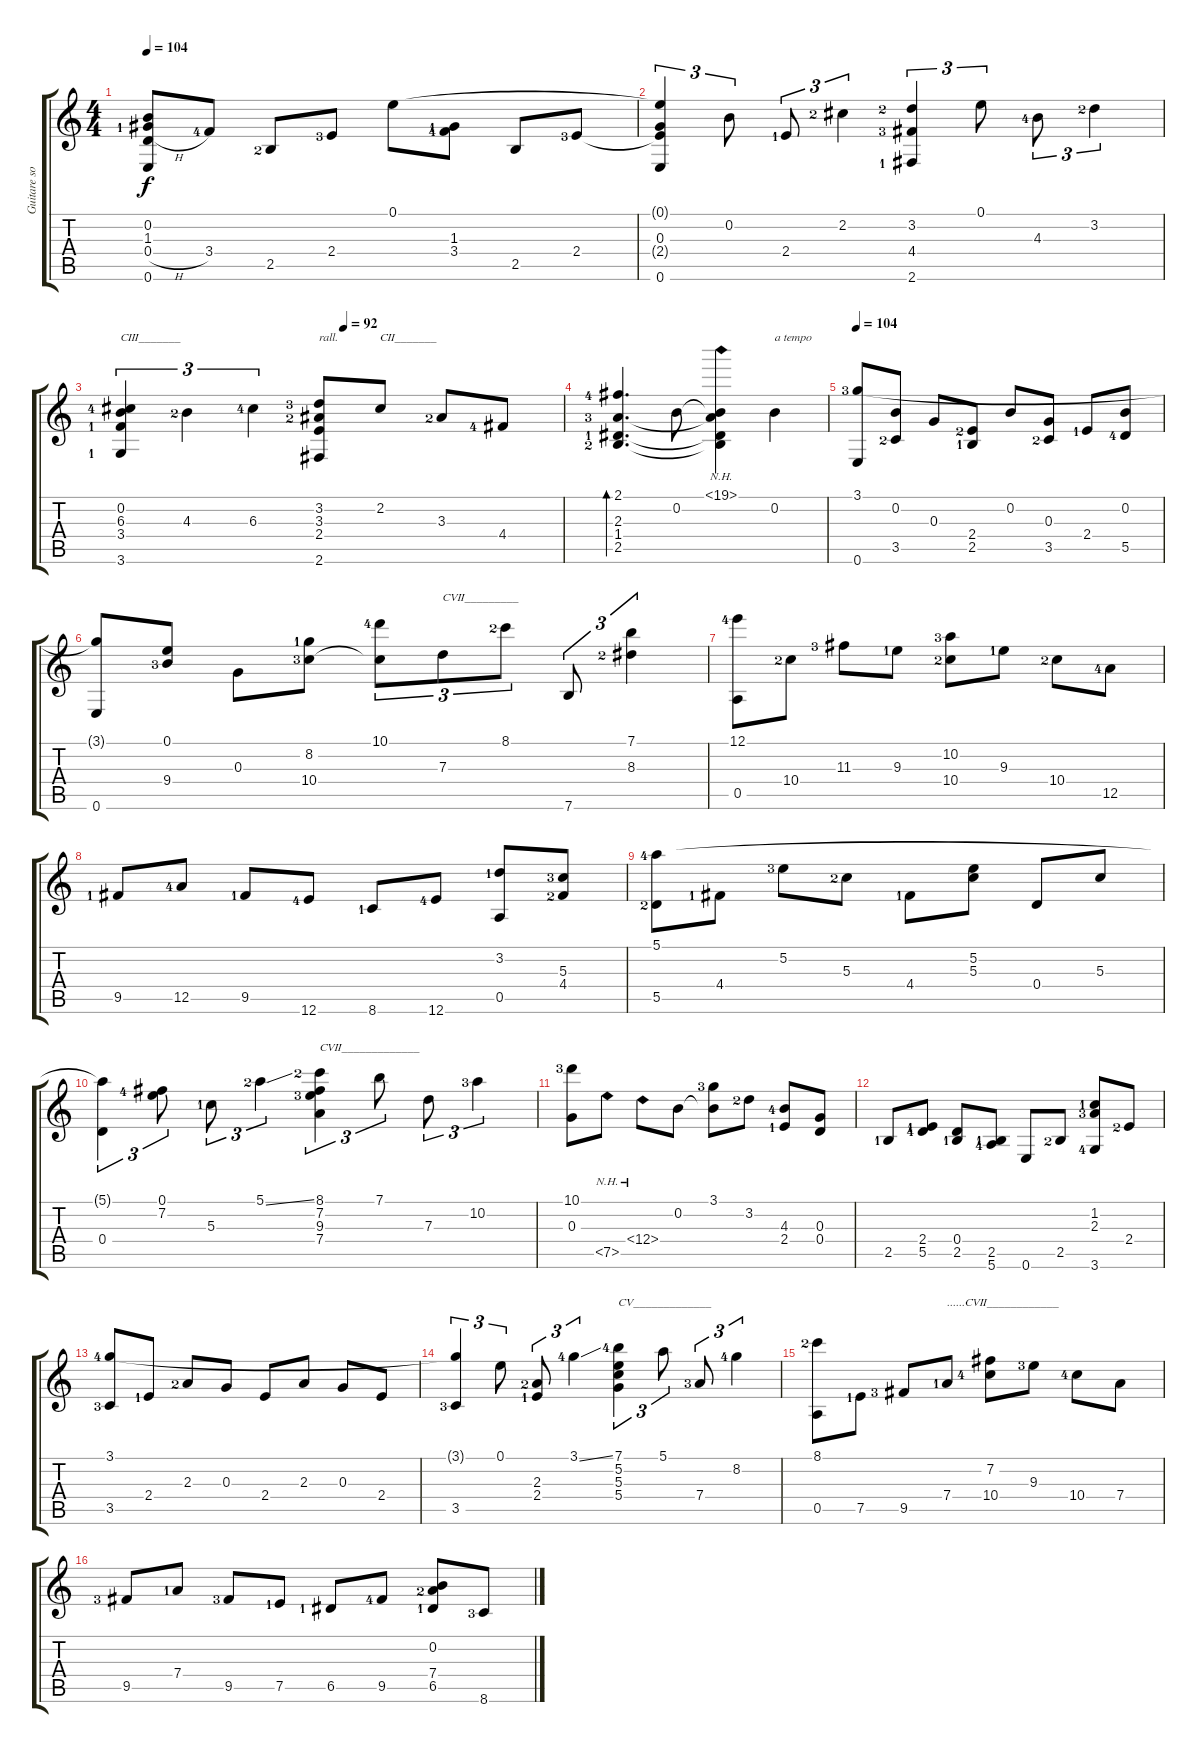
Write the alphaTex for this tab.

\track ("Guitare solo" "Guitare so") {instrument acousticguitarnylon}
\staff {score tabs}
\tuning (E4 B3 G3 D3 A2 E2) {hide}
\ts (4 4)
\tempo 104
\clef g2
\ks c
(0.2 1.3{lf 2} 0.4{h} 0.6).8{dy f} 3.4{lf 5}.8 2.5{lf 3}.8 2.4{lf 4}.8 0.1.8 (1.3{lf 2} 3.4{lf 5}).8 2.5.8 2.4{lf 4}.8 |
(0.1{t} 0.3 2.4{t} 0.6).4{tu (3 2)} 0.2.8{tu (3 2)} 2.4{lf 2}.8{tu (3 2)} 2.2{lf 3}.4{tu (3 2)} (3.2{lf 3} 4.4{lf 4} 2.6{lf 2}).4{tu (3 2)} 0.1.8{tu (3 2)} 4.3{lf 5}.8{tu (3 2)} 3.2{lf 3}.4{tu (3 2)} |
\tempo (92 0.5)
(0.2 6.3{lf 5} 3.4{lf 2} 3.6{lf 2}).4{tu (3 2) txt "CIII_______"} 4.3{lf 3}.4{tu (3 2)} 6.3{lf 5}.4{tu (3 2)} (3.2{lf 4} 3.3{lf 3} 2.4 2.6).8{txt "rall."} 2.2.8{txt "CII_______"} 3.3{lf 3}.8 4.4{lf 5}.8 |
(2.1{lf 5} 2.3{lf 4} 1.4{lf 2} 2.5{lf 3}).4{d bd 240} 0.2.8 (19.1{nh} 0.2{t} 2.3{t} 1.4{t} 2.5{t}).4 0.2.4{txt "a tempo"} |
\tempo 104
(3.1{lf 4} 0.6).8 (0.2 3.5{lf 3}).8 0.3.8 (2.4{lf 3} 2.5{lf 2}).8 0.2.8 (0.3 3.5{lf 3}).8 2.4{lf 2}.8 (0.2 5.5{lf 5}).8 |
(3.1{t} 0.6).8 (0.1 9.4{lf 4}).8 0.3.8 (8.2{lf 2} 10.4{lf 4}).8 (10.1{lf 5} 10.4{t}).8{tu (3 2)} 7.3.8{tu (3 2) txt "CVII_________"} 8.1{lf 3}.8{tu (3 2)} 7.6.8{tu (3 2)} (7.1 8.3{lf 3}).4{tu (3 2)} |
(12.1{lf 5} 0.5).8 10.4{lf 3}.8 11.3{lf 4}.8 9.3{lf 2}.8 (10.2{lf 4} 10.4{lf 3}).8 9.3{lf 2}.8 10.4{lf 3}.8 12.5{lf 5}.8 |
9.5{lf 2}.8 12.5{lf 5}.8 9.5{lf 2}.8 12.6{lf 5}.8 8.6{lf 2}.8 12.6{lf 5}.8 (3.2{lf 2} 0.5).8 (5.3{lf 4} 4.4{lf 3}).8 |
(5.1{lf 5} 5.5{lf 3}).8 4.4{lf 2}.8 5.2{lf 4}.8 5.3{lf 3}.8 4.4{lf 2}.8 (5.2 5.3).8 0.4.8 5.3.8 |
(5.1{t} 0.4).4{tu (3 2)} (0.1 7.2{lf 5}).8{tu (3 2)} 5.3{lf 2}.8{tu (3 2)} 5.1{ss lf 3}.4{tu (3 2)} (8.1{lf 3} 7.2 9.3{lf 4} 7.4).4{tu (3 2) txt "CVII_____________"} 7.1.8{tu (3 2)} 7.3.8{tu (3 2)} 10.2{lf 4}.4{tu (3 2)} |
(10.1{lf 4} 0.3).8 7.5{nh}.8 12.4{nh}.8 0.2.8 (3.1{lf 4} 0.2{t}).8 3.2{lf 3}.8 (4.3{lf 5} 2.4{lf 2}).8 (0.3 0.4).8 |
2.5{lf 2}.8 (2.4{lf 2} 5.5{lf 5}).8 (0.4 2.5{lf 2}).8 (2.5{lf 2} 5.6{lf 5}).8 0.6.8 2.5{lf 3}.8 (1.2{lf 2} 2.3{lf 4} 3.6{lf 5}).8 2.4{lf 3}.8 |
(3.1{lf 5} 3.5{lf 4}).8 2.4{lf 2}.8 2.3{lf 3}.8 0.3.8 2.4.8 2.3.8 0.3.8 2.4.8 |
(3.1{t} 3.5{lf 4}).4{tu (3 2)} 0.1.8{tu (3 2)} (2.3{lf 3} 2.4{lf 2}).8{tu (3 2)} 3.1{ss lf 5}.4{tu (3 2)} (7.1{lf 5} 5.2 5.3 5.4).4{tu (3 2) txt "CV_____________"} 5.1.8{tu (3 2)} 7.4{lf 4}.8{tu (3 2)} 8.2{lf 5}.4{tu (3 2)} |
(8.1{lf 3} 0.5).8 7.5{lf 2}.8 9.5{lf 4}.8 7.4{lf 2}.8{txt "......CVII____________"} (7.2 10.4{lf 5}).8 9.3{lf 4}.8 10.4{lf 5}.8 7.4.8 |
9.5{lf 4}.8 7.4{lf 2}.8 9.5{lf 4}.8 7.5{lf 2}.8 6.5{lf 2}.8 9.5{lf 5}.8 (0.2 7.4{lf 3} 6.5{lf 2}).8 8.6{lf 4}.8
